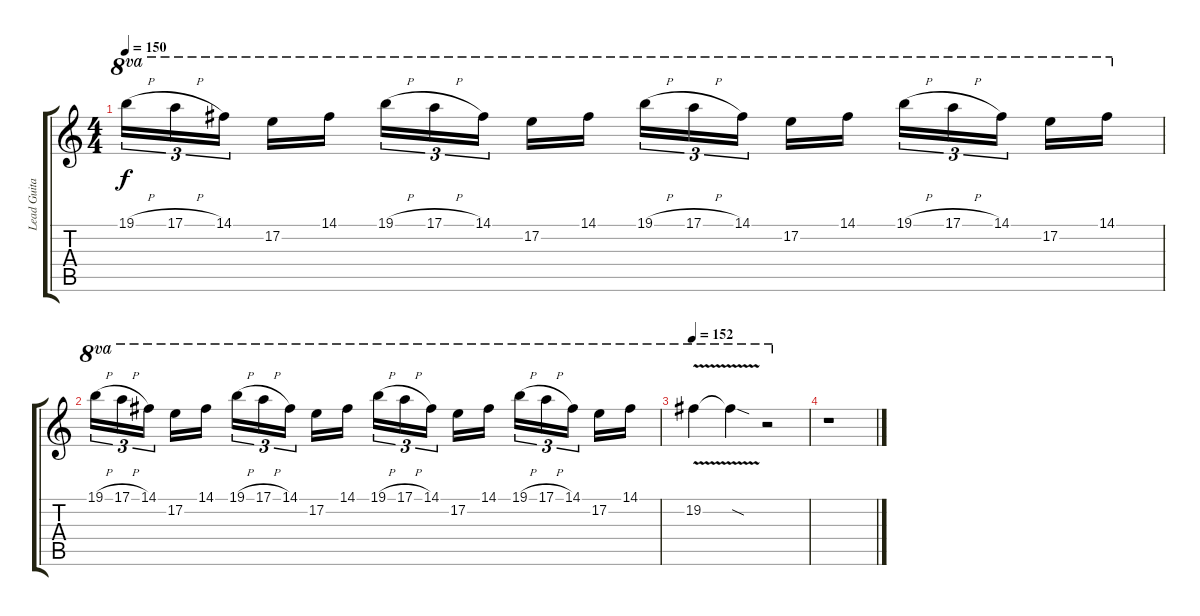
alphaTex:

\track ("Lead Guitar (Mustaine)" "Lead Guita") {instrument distortionguitar}
\staff {score tabs}
\tuning (E4 B3 G3 D3 A2 E2) {hide}
\ts (4 4)
\tempo 150
\clef g2
\ks c
19.1{h}.16{tu (3 2) ot 8va dy f} 17.1{h}.16{tu (3 2) ot 8va} 14.1.16{tu (3 2) ot 8va beam splitsecondary} 17.2.16{ot 8va} 14.1.16{ot 8va} 19.1{h}.16{tu (3 2) ot 8va} 17.1{h}.16{tu (3 2) ot 8va} 14.1.16{tu (3 2) ot 8va beam splitsecondary} 17.2.16{ot 8va} 14.1.16{ot 8va} 19.1{h}.16{tu (3 2) ot 8va} 17.1{h}.16{tu (3 2) ot 8va} 14.1.16{tu (3 2) ot 8va beam splitsecondary} 17.2.16{ot 8va} 14.1.16{ot 8va} 19.1{h}.16{tu (3 2) ot 8va} 17.1{h}.16{tu (3 2) ot 8va} 14.1.16{tu (3 2) ot 8va beam splitsecondary} 17.2.16{ot 8va} 14.1.16{ot 8va} |
19.1{h}.16{tu (3 2) ot 8va} 17.1{h}.16{tu (3 2) ot 8va} 14.1.16{tu (3 2) ot 8va beam splitsecondary} 17.2.16{ot 8va} 14.1.16{ot 8va} 19.1{h}.16{tu (3 2) ot 8va} 17.1{h}.16{tu (3 2) ot 8va} 14.1.16{tu (3 2) ot 8va beam splitsecondary} 17.2.16{ot 8va} 14.1.16{ot 8va} 19.1{h}.16{tu (3 2) ot 8va} 17.1{h}.16{tu (3 2) ot 8va} 14.1.16{tu (3 2) ot 8va beam splitsecondary} 17.2.16{ot 8va} 14.1.16{ot 8va} 19.1{h}.16{tu (3 2) ot 8va} 17.1{h}.16{tu (3 2) ot 8va} 14.1.16{tu (3 2) ot 8va beam splitsecondary} 17.2.16{ot 8va} 14.1.16{ot 8va} |
\tempo 152
19.2{v}.4{ot 8va} 19.2{sod t}.4{ot 8va} r.2{ot 8va} |
r.1
